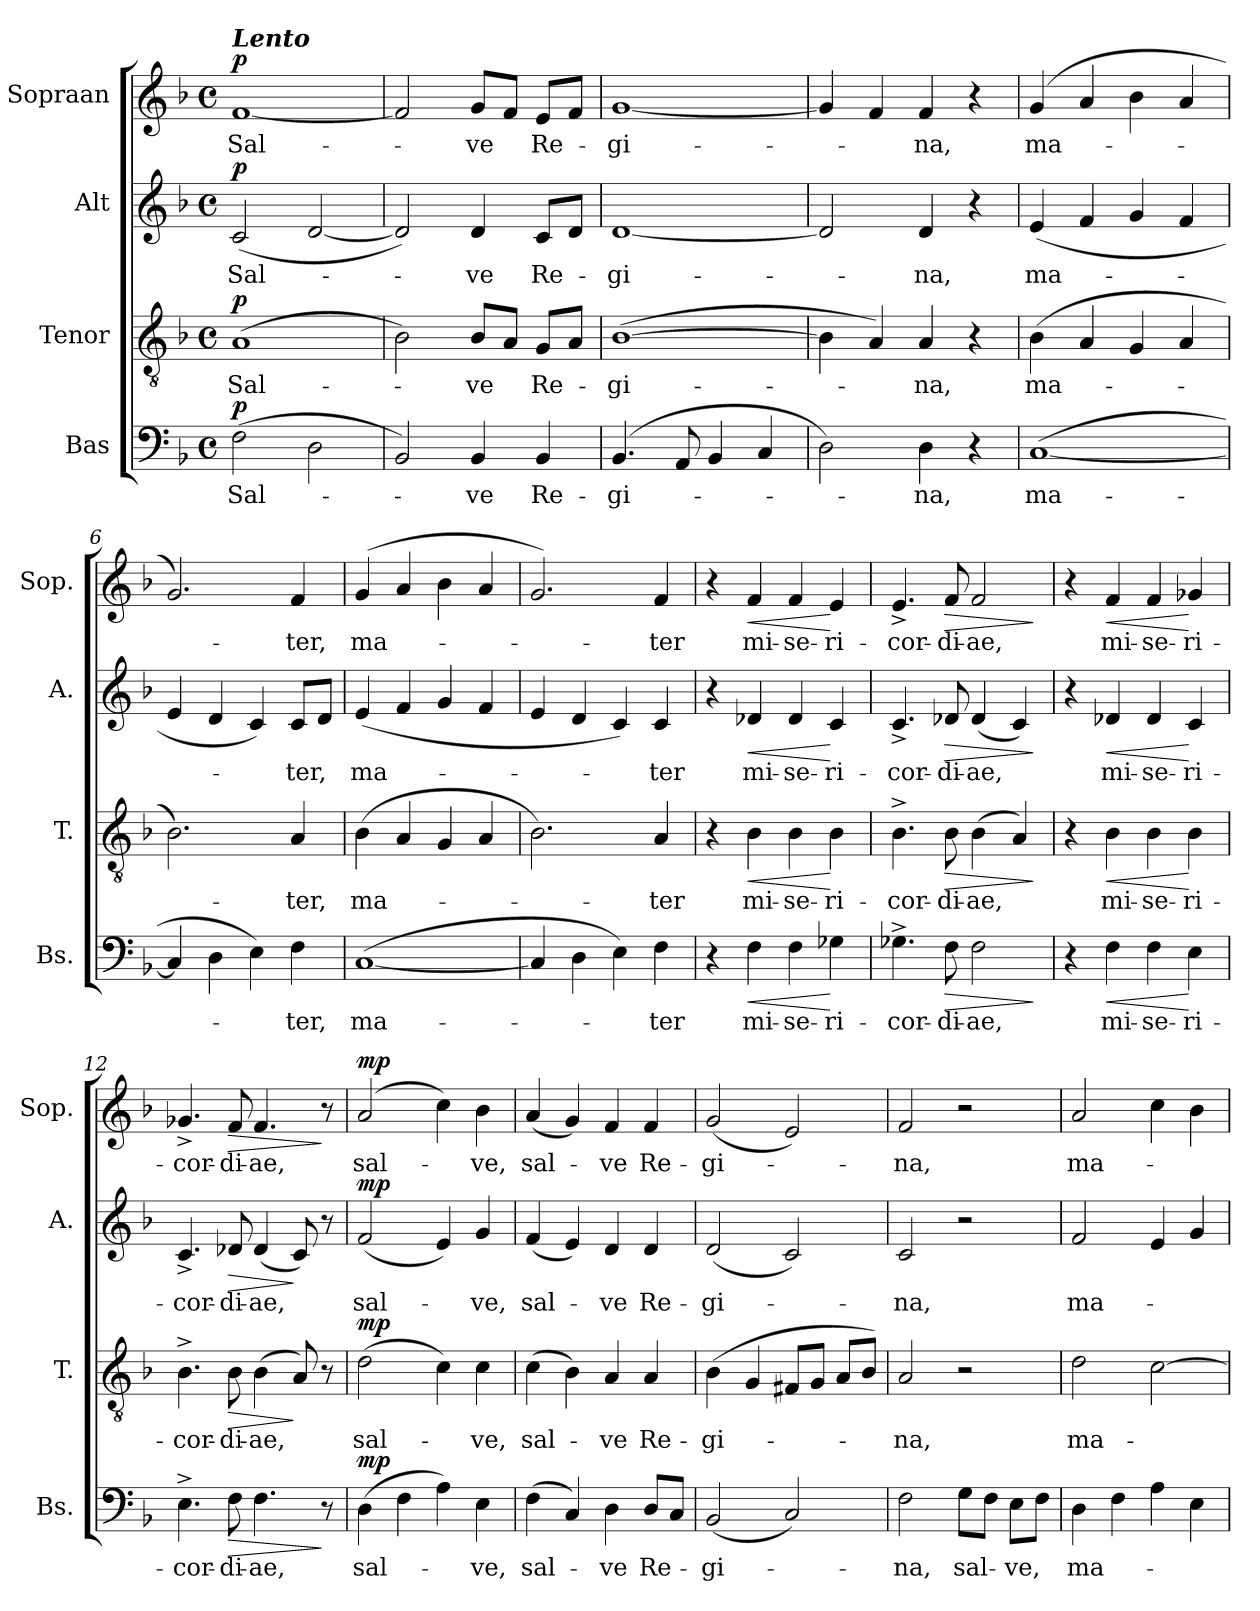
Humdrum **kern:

**kern	**text	**dynam	**kern	**text	**dynam	**kern	**text	**dynam	**kern	**text	**dynam
*part4	*part4	*part4	*part3	*part3	*part3	*part2	*part2	*part2	*part1	*part1	*part1
*staff4	*staff4	*staff4	*staff3	*staff3	*staff3	*staff2	*staff2	*staff2	*staff1	*staff1	*staff1
*I"Bas	*	*	*I"Tenor	*	*	*I"Alt	*	*	*I"Sopraan	*	*
*I'Bs.	*	*	*I'T.	*	*	*I'A.	*	*	*I'Sop.	*	*
*clefF4	*	*	*clefGv2	*	*	*clefG2	*	*	*clefG2	*	*
*k[b-]	*	*	*k[b-]	*	*	*k[b-]	*	*	*k[b-]	*	*
*F:	*	*	*F:	*	*	*F:	*	*	*F:	*	*
*M4/4	*	*	*M4/4	*	*	*M4/4	*	*	*M4/4	*	*
*met(c)	*	*	*met(c)	*	*	*met(c)	*	*	*met(c)	*	*
*MM96	*	*	*MM96	*	*	*MM96	*	*	*MM96	*	*
=1	=1	=1	=1	=1	=1	=1	=1	=1	=1	=1	=1
!	!	!	!	!	!	!	!	!	!LO:TX:a:Bi:t=Lento	!	!
!	!LO:LY:b	!LO:DY:a	!	!LO:LY:b	!LO:DY:a	!	!LO:LY:b	!LO:DY:a	!	!LO:LY:b	!LO:DY:a
(>2F\	Sal-	p	(<1A	Sal-	p	(<2c/	Sal-	p	[1f	Sal-	p
2D\	.	.	.	.	.	[2d/	.	.	.	.	.
=2	=2	=2	=2	=2	=2	=2	=2	=2	=2	=2	=2
2BB-/)	.	.	2B-\)	.	.	2d/])	.	.	2f/]	.	.
!	!LO:LY:b	!	!	!LO:LY:b	!	!	!LO:LY:b	!	!	!LO:LY:b	!
4BB-/	-ve	.	8B-/L	-ve	.	4d/	-ve	.	8g/L	-ve	.
.	.	.	8A/J	.	.	.	.	.	8f/J	.	.
!	!LO:LY:b	!	!	!LO:LY:b	!	!	!LO:LY:b	!	!	!LO:LY:b	!
4BB-/	Re-	.	8G/L	Re-	.	8c/L	Re-	.	8e/L	Re-	.
.	.	.	8A/J	.	.	8d/J	.	.	8f/J	.	.
=3	=3	=3	=3	=3	=3	=3	=3	=3	=3	=3	=3
!	!LO:LY:b	!	!	!LO:LY:b	!	!	!LO:LY:b	!	!	!LO:LY:b	!
(<4.BB-/	-gi-	.	(>[1B-	-gi-	.	[1d	-gi-	.	[1g	-gi-	.
8AA/	.	.	.	.	.	.	.	.	.	.	.
4BB-/	.	.	.	.	.	.	.	.	.	.	.
4C/	.	.	.	.	.	.	.	.	.	.	.
=4	=4	=4	=4	=4	=4	=4	=4	=4	=4	=4	=4
2D\)	.	.	4B-\]	.	.	2d/]	.	.	4g/]	.	.
.	.	.	4A/)	.	.	.	.	.	4f/	.	.
!	!LO:LY:b	!	!	!LO:LY:b	!	!	!LO:LY:b	!	!	!LO:LY:b	!
4D\	-na,	.	4A/	-na,	.	4d/	-na,	.	4f/	-na,	.
4r	.	.	4r	.	.	4r	.	.	4r	.	.
=5	=5	=5	=5	=5	=5	=5	=5	=5	=5	=5	=5
!	!LO:LY:b	!	!	!LO:LY:b	!	!	!LO:LY:b	!	!	!LO:LY:b	!
(>[1C	ma-	.	(>4B-\	ma-	.	(>4e/	ma-	.	(>4g/	ma-	.
.	.	.	4A/	.	.	4f/	.	.	4a/	.	.
.	.	.	4G/	.	.	4g/	.	.	4b-\	.	.
.	.	.	4A/	.	.	4f/	.	.	4a/	.	.
=6	=6	=6	=6	=6	=6	=6	=6	=6	=6	=6	=6
4C/]	.	.	2.B-\)	.	.	4e/	.	.	2.g/)	.	.
4D\	.	.	.	.	.	4d/	.	.	.	.	.
4E\)	.	.	.	.	.	4c/)	.	.	.	.	.
!	!LO:LY:b	!	!	!LO:LY:b	!	!	!LO:LY:b	!	!	!LO:LY:b	!
4F\	-ter,	.	4A/	-ter,	.	8c/L	-ter,	.	4f/	-ter,	.
.	.	.	.	.	.	8d/J	.	.	.	.	.
=7	=7	=7	=7	=7	=7	=7	=7	=7	=7	=7	=7
!	!LO:LY:b	!	!	!LO:LY:b	!	!	!LO:LY:b	!	!	!LO:LY:b	!
(>[1C	ma-	.	(>4B-\	ma-	.	(>4e/	ma-	.	(>4g/	ma-	.
.	.	.	4A/	.	.	4f/	.	.	4a/	.	.
.	.	.	4G/	.	.	4g/	.	.	4b-\	.	.
.	.	.	4A/	.	.	4f/	.	.	4a/	.	.
!!LO:LB:g=z
=8	=8	=8	=8	=8	=8	=8	=8	=8	=8	=8	=8
4C/]	.	.	2.B-\)	.	.	4e/	.	.	2.g/)	.	.
4D\	.	.	.	.	.	4d/	.	.	.	.	.
4E\)	.	.	.	.	.	4c/)	.	.	.	.	.
!	!LO:LY:b	!	!	!LO:LY:b	!	!	!LO:LY:b	!	!	!LO:LY:b	!
4F\	-ter	.	4A/	-ter	.	4c/	-ter	.	4f/	-ter	.
=9	=9	=9	=9	=9	=9	=9	=9	=9	=9	=9	=9
4r	.	.	4r	.	.	4r	.	.	4r	.	.
!	!LO:LY:b	!LO:HP:b	!	!LO:LY:b	!LO:HP:b	!	!LO:LY:b	!LO:HP:b	!	!LO:LY:b	!LO:HP:b
4F\	mi-	<	4B-\	mi-	<	4d-X/	mi-	<	4f/	mi-	<
!	!LO:LY:b	!	!	!LO:LY:b	!	!	!LO:LY:b	!	!	!LO:LY:b	!
4F\	-se-	.	4B-\	-se-	.	4d-/	-se-	.	4f/	-se-	.
!	!LO:LY:b	!	!	!LO:LY:b	!	!	!LO:LY:b	!	!	!LO:LY:b	!
4G-X\	-ri-	[	4B-\	-ri-	[	4c/	-ri-	[	4e/	-ri-	[
=10	=10	=10	=10	=10	=10	=10	=10	=10	=10	=10	=10
!	!LO:LY:b	!	!	!LO:LY:b	!	!	!LO:LY:b	!	!	!LO:LY:b	!
4.G-X^\	-cor-	.	4.B-^\	-cor-	.	4.c^/	-cor-	.	4.e^/	-cor-	.
!	!LO:LY:b	!LO:HP:b	!	!LO:LY:b	!LO:HP:b	!	!LO:LY:b	!LO:HP:b	!	!LO:LY:b	!LO:HP:b
8F\	-di-	>	8B-\	-di-	>	8d-X/	-di-	>	8f/	-di-	>
!	!LO:LY:b	!	!	!LO:LY:b	!	!	!LO:LY:b	!	!	!LO:LY:b	!
2F\	-ae,	.	(>4B-\	-ae,	.	(<4d-/	-ae,	.	2f/	-ae,	.
.	.	.	4A/)	.	.	4c/)	.	.	.	.	.
.	.	]	.	.	]	.	.	]	.	.	]
=11	=11	=11	=11	=11	=11	=11	=11	=11	=11	=11	=11
4r	.	.	4r	.	.	4r	.	.	4r	.	.
!	!LO:LY:b	!LO:HP:b	!	!LO:LY:b	!LO:HP:b	!	!LO:LY:b	!LO:HP:b	!	!LO:LY:b	!LO:HP:b
4F\	mi-	<	4B-\	mi-	<	4d-X/	mi-	<	4f/	mi-	<
!	!LO:LY:b	!	!	!LO:LY:b	!	!	!LO:LY:b	!	!	!LO:LY:b	!
4F\	-se-	.	4B-\	-se-	.	4d-/	-se-	.	4f/	-se-	.
!	!LO:LY:b	!	!	!LO:LY:b	!	!	!LO:LY:b	!	!	!LO:LY:b	!
4E\	-ri-	[	4B-\	-ri-	[	4c/	-ri-	[	4g-X/	-ri-	[
=12	=12	=12	=12	=12	=12	=12	=12	=12	=12	=12	=12
!	!LO:LY:b	!	!	!LO:LY:b	!	!	!LO:LY:b	!	!	!LO:LY:b	!
4.E^\	-cor-	.	4.B-^\	-cor-	.	4.c^/	-cor-	.	4.g-X^/	-cor-	.
!	!LO:LY:b	!LO:HP:b	!	!LO:LY:b	!LO:HP:b	!	!LO:LY:b	!LO:HP:b	!	!LO:LY:b	!LO:HP:b
8F\	-di-	>	8B-\	-di-	>	8d-X/	-di-	>	8f/	-di-	>
!	!LO:LY:b	!	!	!LO:LY:b	!	!	!LO:LY:b	!	!	!LO:LY:b	!
4.F\	-ae,	.	(>4B-\	-ae,	.	(<4d-/	-ae,	.	4.f/	-ae,	.
.	.	.	8A/)	.	]	8c/)	.	]	.	.	.
8r	.	]	8r	.	.	8r	.	.	8r	.	]
=13	=13	=13	=13	=13	=13	=13	=13	=13	=13	=13	=13
!	!LO:LY:b	!LO:DY:a	!	!LO:LY:b	!LO:DY:a	!	!LO:LY:b	!LO:DY:a	!	!LO:LY:b	!LO:DY:a
(>4D\	sal-	mp	(>2d\	sal-	mp	(<2f/	sal-	mp	(>2a/	sal-	mp
4F\	.	.	.	.	.	.	.	.	.	.	.
4A\)	.	.	4c\)	.	.	4e/)	.	.	4cc\)	.	.
!	!LO:LY:b	!	!	!LO:LY:b	!	!	!LO:LY:b	!	!	!LO:LY:b	!
4E\	-ve,	.	4c\	-ve,	.	4g/	-ve,	.	4b-\	-ve,	.
!!LO:PB:g=z
=14	=14	=14	=14	=14	=14	=14	=14	=14	=14	=14	=14
!	!LO:LY:b	!	!	!LO:LY:b	!	!	!LO:LY:b	!	!	!LO:LY:b	!
(>4F\	sal-	.	(>4c\	sal-	.	(<4f/	sal-	.	(<4a/	sal-	.
4C/)	.	.	4B-\)	.	.	4e/)	.	.	4g/)	.	.
!	!LO:LY:b	!	!	!LO:LY:b	!	!	!LO:LY:b	!	!	!LO:LY:b	!
4D\	-ve	.	4A/	-ve	.	4d/	-ve	.	4f/	-ve	.
!	!LO:LY:b	!	!	!LO:LY:b	!	!	!LO:LY:b	!	!	!LO:LY:b	!
8D/L	Re-	.	4A/	Re-	.	4d/	Re-	.	4f/	Re-	.
8C/J	.	.	.	.	.	.	.	.	.	.	.
=15	=15	=15	=15	=15	=15	=15	=15	=15	=15	=15	=15
!	!LO:LY:b	!	!	!LO:LY:b	!	!	!LO:LY:b	!	!	!LO:LY:b	!
(<2BB-/	-gi-	.	(>4B-\	-gi-	.	(<2d/	-gi-	.	(<2g/	-gi-	.
.	.	.	4G/	.	.	.	.	.	.	.	.
2C/)	.	.	8F#X/L	.	.	2c/)	.	.	2e/)	.	.
.	.	.	8G/J	.	.	.	.	.	.	.	.
.	.	.	8A/L	.	.	.	.	.	.	.	.
.	.	.	8B-/J)	.	.	.	.	.	.	.	.
=16	=16	=16	=16	=16	=16	=16	=16	=16	=16	=16	=16
!	!LO:LY:b	!	!	!LO:LY:b	!	!	!LO:LY:b	!	!	!LO:LY:b	!
2F\	-na,	.	2A/	-na,	.	2c/	-na,	.	2f/	-na,	.
!	!LO:LY:b	!	!	!	!	!	!	!	!	!	!
8G\L	sal-	.	2r	.	.	2r	.	.	2r	.	.
8F\J	.	.	.	.	.	.	.	.	.	.	.
!	!LO:LY:b	!	!	!	!	!	!	!	!	!	!
8E\L	-ve,	.	.	.	.	.	.	.	.	.	.
8F\J	.	.	.	.	.	.	.	.	.	.	.
=17	=17	=17	=17	=17	=17	=17	=17	=17	=17	=17	=17
!	!LO:LY:b	!	!	!LO:LY:b	!	!	!LO:LY:b	!	!	!LO:LY:b	!
4D\	ma-	.	2d\	ma-	.	2f/	ma-	.	2a/	ma-	.
4F\	.	.	.	.	.	.	.	.	.	.	.
4A\	.	.	[2c\	.	.	4e/	.	.	4cc\	.	.
4E\	.	.	.	.	.	4g/	.	.	4b-\	.	.
=	=	=	=	=	=	=	=	=	=	=	=
*-	*-	*-	*-	*-	*-	*-	*-	*-	*-	*-	*-
